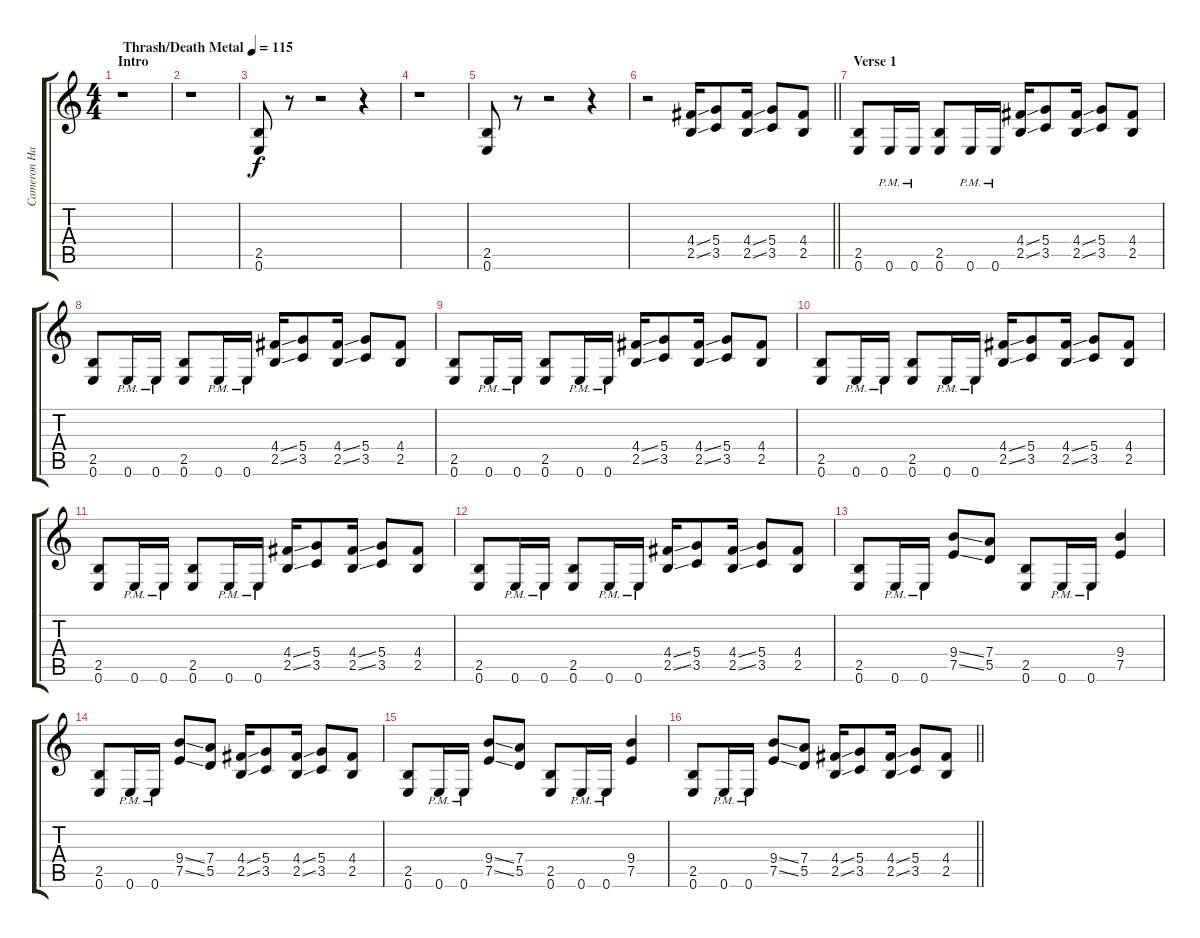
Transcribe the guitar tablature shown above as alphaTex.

\track ("Cameron Hall" "Cameron Ha") {instrument distortionguitar}
\staff {score tabs}
\tuning (E4 B3 G3 D3 A2 E2) {hide}
\ts (4 4)
\section ("" "Intro")
\tempo (115 "Thrash/Death Metal")
\clef g2
\ks c
r.1{dy f instrument distortionguitar} |
r.1 |
(2.5 0.6).8 r.8 r.2 r.4 |
r.1 |
(2.5 0.6).8 r.8 r.2 r.4 |
\barLineRight lightlight
r.2 (4.4{ss} 2.5{ss}).16 (5.4 3.5).8 (4.4{ss} 2.5{ss}).16 (5.4 3.5).8 (4.4 2.5).8 |
\section ("" "Verse 1")
(2.5 0.6).8 0.6{pm}.16 0.6{pm}.16 (2.5 0.6).8 0.6{pm}.16 0.6{pm}.16 (4.4{ss} 2.5{ss}).16 (5.4 3.5).8 (4.4{ss} 2.5{ss}).16 (5.4 3.5).8 (4.4 2.5).8 |
(2.5 0.6).8 0.6{pm}.16 0.6{pm}.16 (2.5 0.6).8 0.6{pm}.16 0.6{pm}.16 (4.4{ss} 2.5{ss}).16 (5.4 3.5).8 (4.4{ss} 2.5{ss}).16 (5.4 3.5).8 (4.4 2.5).8 |
(2.5 0.6).8 0.6{pm}.16 0.6{pm}.16 (2.5 0.6).8 0.6{pm}.16 0.6{pm}.16 (4.4{ss} 2.5{ss}).16 (5.4 3.5).8 (4.4{ss} 2.5{ss}).16 (5.4 3.5).8 (4.4 2.5).8 |
(2.5 0.6).8 0.6{pm}.16 0.6{pm}.16 (2.5 0.6).8 0.6{pm}.16 0.6{pm}.16 (4.4{ss} 2.5{ss}).16 (5.4 3.5).8 (4.4{ss} 2.5{ss}).16 (5.4 3.5).8 (4.4 2.5).8 |
(2.5 0.6).8 0.6{pm}.16 0.6{pm}.16 (2.5 0.6).8 0.6{pm}.16 0.6{pm}.16 (4.4{ss} 2.5{ss}).16 (5.4 3.5).8 (4.4{ss} 2.5{ss}).16 (5.4 3.5).8 (4.4 2.5).8 |
(2.5 0.6).8 0.6{pm}.16 0.6{pm}.16 (2.5 0.6).8 0.6{pm}.16 0.6{pm}.16 (4.4{ss} 2.5{ss}).16 (5.4 3.5).8 (4.4{ss} 2.5{ss}).16 (5.4 3.5).8 (4.4 2.5).8 |
(2.5 0.6).8 0.6{pm}.16 0.6{pm}.16 (9.4{ss} 7.5{ss}).8 (7.4 5.5).8 (2.5 0.6).8 0.6{pm}.16 0.6{pm}.16 (9.4 7.5).4 |
(2.5 0.6).8 0.6{pm}.16 0.6{pm}.16 (9.4{ss} 7.5{ss}).8 (7.4 5.5).8 (4.4{ss} 2.5{ss}).16 (5.4 3.5).8 (4.4{ss} 2.5{ss}).16 (5.4 3.5).8 (4.4 2.5).8 |
(2.5 0.6).8 0.6{pm}.16 0.6{pm}.16 (9.4{ss} 7.5{ss}).8 (7.4 5.5).8 (2.5 0.6).8 0.6{pm}.16 0.6{pm}.16 (9.4 7.5).4 |
\barLineRight lightlight
(2.5 0.6).8 0.6{pm}.16 0.6{pm}.16 (9.4{ss} 7.5{ss}).8 (7.4 5.5).8 (4.4{ss} 2.5{ss}).16 (5.4 3.5).8 (4.4{ss} 2.5{ss}).16 (5.4 3.5).8 (4.4 2.5).8
